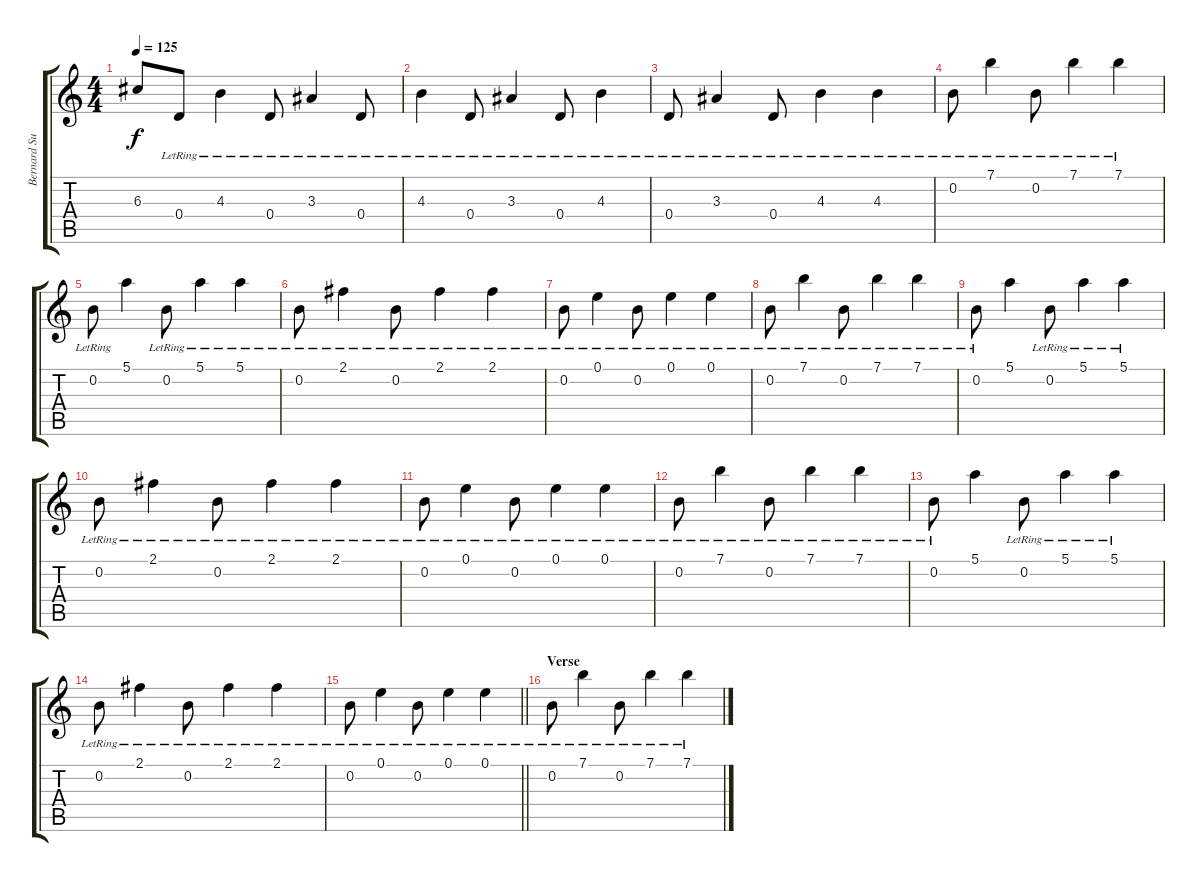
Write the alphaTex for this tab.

\track ("Bernard Sumner" "Bernard Su") {instrument overdrivenguitar}
\staff {score tabs}
\tuning (E4 B3 G3 D3 A2 E2) {hide}
\ts (4 4)
\tempo 125
\clef g2
\ks c
6.3{t}.8{dy f} 0.4{lr}.8 4.3{lr}.4 0.4{lr}.8 3.3{lr}.4 0.4{lr}.8 |
4.3{lr}.4 0.4{lr}.8 3.3{lr}.4 0.4{lr}.8 4.3{lr}.4 |
0.4{lr}.8 3.3{lr}.4 0.4{lr}.8 4.3{lr}.4 4.3{lr}.4 |
0.2{lr}.8 7.1{lr}.4 0.2{lr}.8 7.1{lr}.4 7.1{lr}.4 |
0.2{lr}.8 5.1.4 0.2{lr}.8 5.1{lr}.4 5.1{lr}.4 |
0.2{lr}.8 2.1{lr}.4 0.2{lr}.8 2.1{lr}.4 2.1{lr}.4 |
0.2{lr}.8 0.1{lr}.4 0.2{lr}.8 0.1{lr}.4 0.1{lr}.4 |
0.2{lr}.8 7.1{lr}.4 0.2{lr}.8 7.1{lr}.4 7.1{lr}.4 |
0.2{lr}.8 5.1.4 0.2{lr}.8 5.1{lr}.4 5.1{lr}.4 |
0.2{lr}.8 2.1{lr}.4 0.2{lr}.8 2.1{lr}.4 2.1{lr}.4 |
0.2{lr}.8 0.1{lr}.4 0.2{lr}.8 0.1{lr}.4 0.1{lr}.4 |
0.2{lr}.8 7.1{lr}.4 0.2{lr}.8 7.1{lr}.4 7.1{lr}.4 |
0.2{lr}.8 5.1.4 0.2{lr}.8 5.1{lr}.4 5.1{lr}.4 |
0.2{lr}.8 2.1{lr}.4 0.2{lr}.8 2.1{lr}.4 2.1{lr}.4 |
\barLineRight lightlight
0.2{lr}.8 0.1{lr}.4 0.2{lr}.8 0.1{lr}.4 0.1{lr}.4 |
\section ("" "Verse")
0.2{lr}.8 7.1{lr}.4 0.2{lr}.8 7.1{lr}.4 7.1{lr}.4
